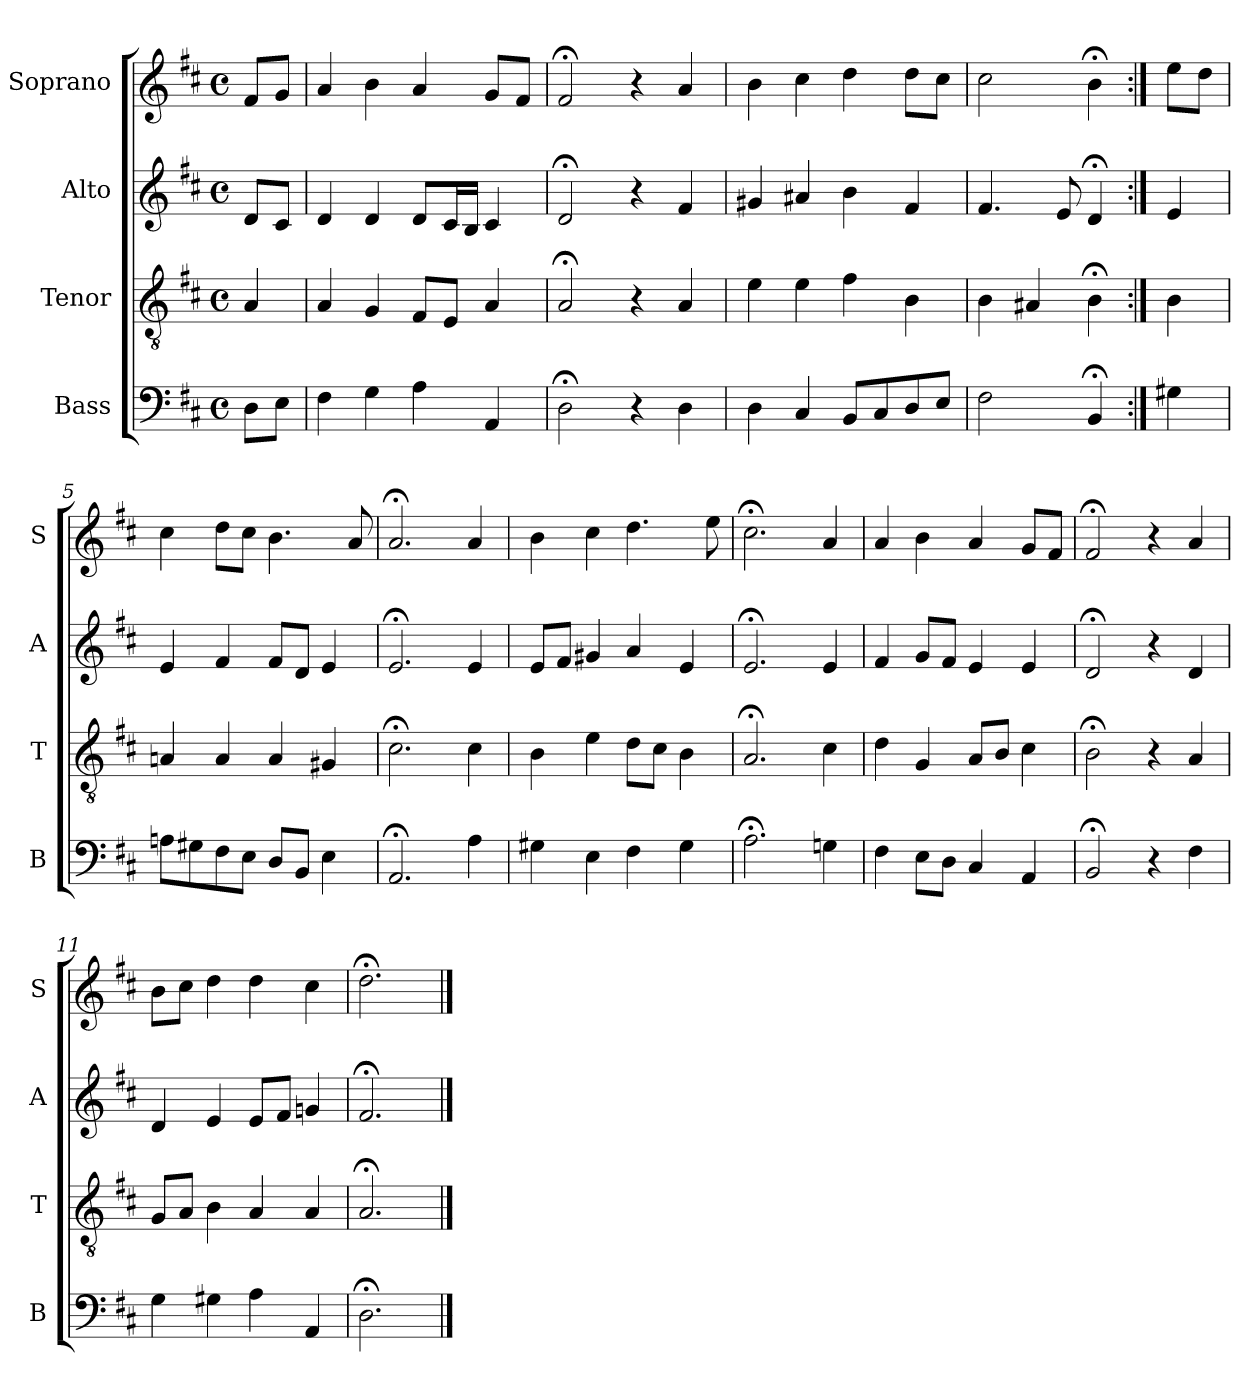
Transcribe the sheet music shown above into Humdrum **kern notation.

**kern	**kern	**kern	**kern
*part4	*part3	*part2	*part1
*staff4	*staff3	*staff2	*staff1
*I"Bass	*I"Tenor	*I"Alto	*I"Soprano
*I'B	*I'T	*I'A	*I'S
*clefF4	*clefGv2	*clefG2	*clefG2
*k[f#c#]	*k[f#c#]	*k[f#c#]	*k[f#c#]
*D:	*D:	*D:	*D:
*M4/4	*M4/4	*M4/4	*M4/4
*met(c)	*met(c)	*met(c)	*met(c)
*MM100	*MM100	*MM100	*MM100
=	=	=	=
8DL	4A	8dL	8f#L
8EJ	.	8c#J	8gJ
=1	=1	=1	=1
4F#	4A	4d	4a
4G	4G	4d	4b
4A	8F#L	8dL	4a
.	8EJ	16c#L	.
.	.	16BJJ	.
4AA	4A	4c#	8gL
.	.	.	8f#J
=2	=2	=2	=2
2D;<	2A;<	2d;<	2f#;<
4r	4r	4r	4r
4D	4A	4f#	4a
=3	=3	=3	=3
4D	4e	4g#X	4b
4C#	4e	4a#X	4cc#
8BBL	4f#	4b	4dd
8C#	.	.	.
8D	4B	4f#	8ddL
8EJ	.	.	8cc#J
=4	=4	=4	=4
2F#	4B	4.f#	2cc#
.	4A#X	.	.
.	.	8e	.
4BB;<	4B;<	4d;<	4b;<
=:|!	=:|!	=:|!	=:|!
4G#X	4B	4e	8eeL
.	.	.	8ddJ
=5	=5	=5	=5
8AnL	4An	4e	4cc#
8G#X	.	.	.
8F#	4A	4f#	8ddL
8EJ	.	.	8cc#J
8DL	4A	8f#L	4.b
8BBJ	.	8dJ	.
4E	4G#X	4e	.
.	.	.	8a
=6	=6	=6	=6
2.AA;<	2.c#;<	2.e;<	2.a;<
4A	4c#	4e	4a
=7	=7	=7	=7
4G#X	4B	8eL	4b
.	.	8f#J	.
4E	4e	4g#X	4cc#
4F#	8dL	4a	4.dd
.	8c#J	.	.
4G#	4B	4e	.
.	.	.	8ee
=8	=8	=8	=8
2.A;<	2.A;<	2.e;<	2.cc#;<
4Gn	4c#	4e	4a
=9	=9	=9	=9
4F#	4d	4f#	4a
8EL	4G	8gL	4b
8DJ	.	8f#J	.
4C#	8AL	4e	4a
.	8BJ	.	.
4AA	4c#	4e	8gL
.	.	.	8f#J
=10	=10	=10	=10
2BB;<	2B;<	2d;<	2f#;<
4r	4r	4r	4r
4F#	4A	4d	4a
=11	=11	=11	=11
4G	8GL	4d	8bL
.	8AJ	.	8cc#J
4G#X	4B	4e	4dd
4A	4A	8eL	4dd
.	.	8f#J	.
4AA	4A	4gn	4cc#
=12	=12	=12	=12
2.D;<	2.A;<	2.f#;<	2.dd;<
==	==	==	==
*-	*-	*-	*-
